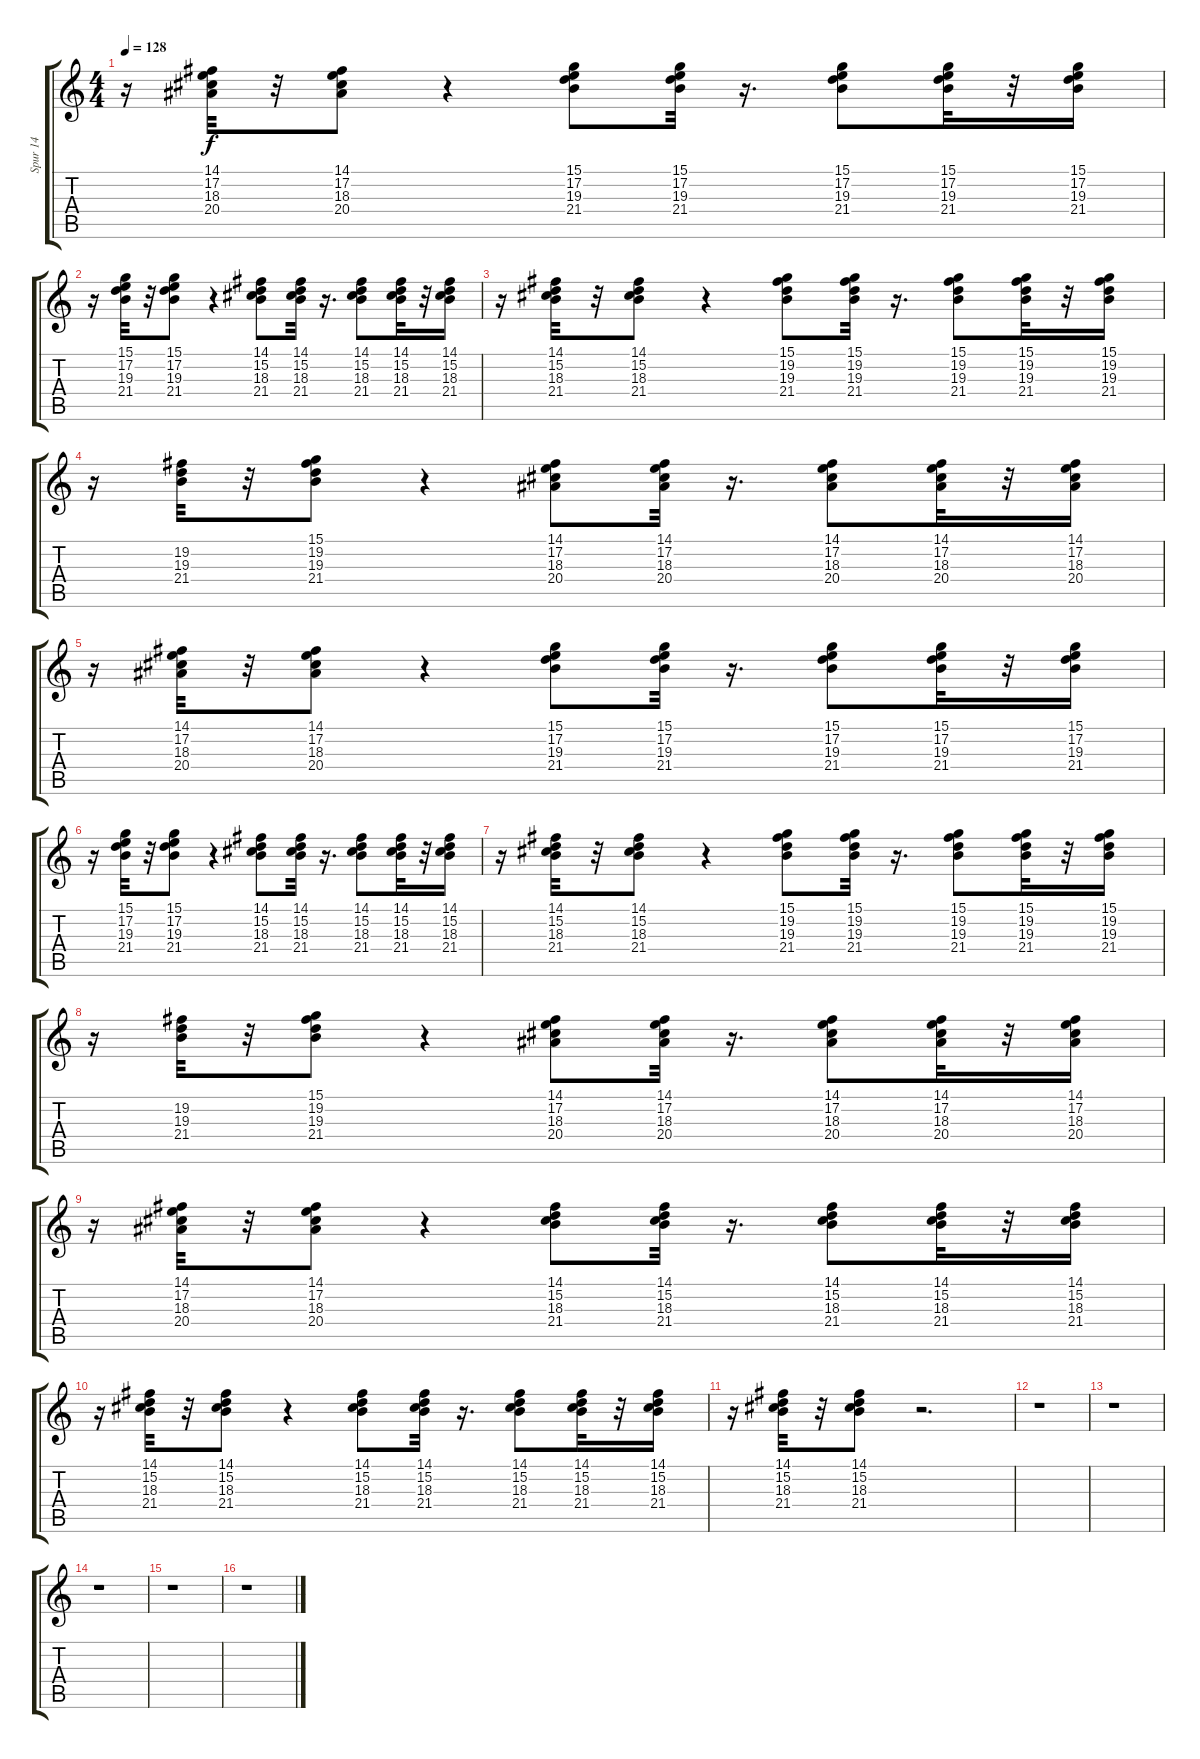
\track ("Spur 14" "Spur 14") {instrument percussiveorgan}
\staff {score tabs}
\tuning (E4 B3 G3 D3 A2 E2) {hide}
\ts (4 4)
\tempo 128
\clef g2
\ks c
r.16{dy f} (14.1 17.2 18.3 20.4).32 r.32 (14.1 17.2 18.3 20.4).8 r.4 (15.1 17.2 19.3 21.4).8 (15.1 17.2 19.3 21.4).32 r.16{d} (15.1 17.2 19.3 21.4).8 (15.1 17.2 19.3 21.4).32 r.32 (15.1 17.2 19.3 21.4).16 |
r.16 (15.1 17.2 19.3 21.4).32 r.32 (15.1 17.2 19.3 21.4).8 r.4 (14.1 15.2 18.3 21.4).8 (14.1 15.2 18.3 21.4).32 r.16{d} (14.1 15.2 18.3 21.4).8 (14.1 15.2 18.3 21.4).32 r.32 (14.1 15.2 18.3 21.4).16 |
r.16 (14.1 15.2 18.3 21.4).32 r.32 (14.1 15.2 18.3 21.4).8 r.4 (15.1 19.2 19.3 21.4).8 (15.1 19.2 19.3 21.4).32 r.16{d} (15.1 19.2 19.3 21.4).8 (15.1 19.2 19.3 21.4).32 r.32 (15.1 19.2 19.3 21.4).16 |
r.16 (19.2 19.3 21.4).32 r.32 (15.1 19.2 19.3 21.4).8 r.4 (14.1 17.2 18.3 20.4).8 (14.1 17.2 18.3 20.4).32 r.16{d} (14.1 17.2 18.3 20.4).8 (14.1 17.2 18.3 20.4).32 r.32 (14.1 17.2 18.3 20.4).16 |
r.16 (14.1 17.2 18.3 20.4).32 r.32 (14.1 17.2 18.3 20.4).8 r.4 (15.1 17.2 19.3 21.4).8 (15.1 17.2 19.3 21.4).32 r.16{d} (15.1 17.2 19.3 21.4).8 (15.1 17.2 19.3 21.4).32 r.32 (15.1 17.2 19.3 21.4).16 |
r.16 (15.1 17.2 19.3 21.4).32 r.32 (15.1 17.2 19.3 21.4).8 r.4 (14.1 15.2 18.3 21.4).8 (14.1 15.2 18.3 21.4).32 r.16{d} (14.1 15.2 18.3 21.4).8 (14.1 15.2 18.3 21.4).32 r.32 (14.1 15.2 18.3 21.4).16 |
r.16 (14.1 15.2 18.3 21.4).32 r.32 (14.1 15.2 18.3 21.4).8 r.4 (15.1 19.2 19.3 21.4).8 (15.1 19.2 19.3 21.4).32 r.16{d} (15.1 19.2 19.3 21.4).8 (15.1 19.2 19.3 21.4).32 r.32 (15.1 19.2 19.3 21.4).16 |
r.16 (19.2 19.3 21.4).32 r.32 (15.1 19.2 19.3 21.4).8 r.4 (14.1 17.2 18.3 20.4).8 (14.1 17.2 18.3 20.4).32 r.16{d} (14.1 17.2 18.3 20.4).8 (14.1 17.2 18.3 20.4).32 r.32 (14.1 17.2 18.3 20.4).16 |
r.16 (14.1 17.2 18.3 20.4).32 r.32 (14.1 17.2 18.3 20.4).8 r.4 (14.1 15.2 18.3 21.4).8 (14.1 15.2 18.3 21.4).32 r.16{d} (14.1 15.2 18.3 21.4).8 (14.1 15.2 18.3 21.4).32 r.32 (14.1 15.2 18.3 21.4).16 |
r.16 (14.1 15.2 18.3 21.4).32 r.32 (14.1 15.2 18.3 21.4).8 r.4 (14.1 15.2 18.3 21.4).8 (14.1 15.2 18.3 21.4).32 r.16{d} (14.1 15.2 18.3 21.4).8 (14.1 15.2 18.3 21.4).32 r.32 (14.1 15.2 18.3 21.4).16 |
r.16 (14.1 15.2 18.3 21.4).32 r.32 (14.1 15.2 18.3 21.4).8 r.2{d} |
r.1 |
r.1 |
r.1 |
r.1 |
r.1
